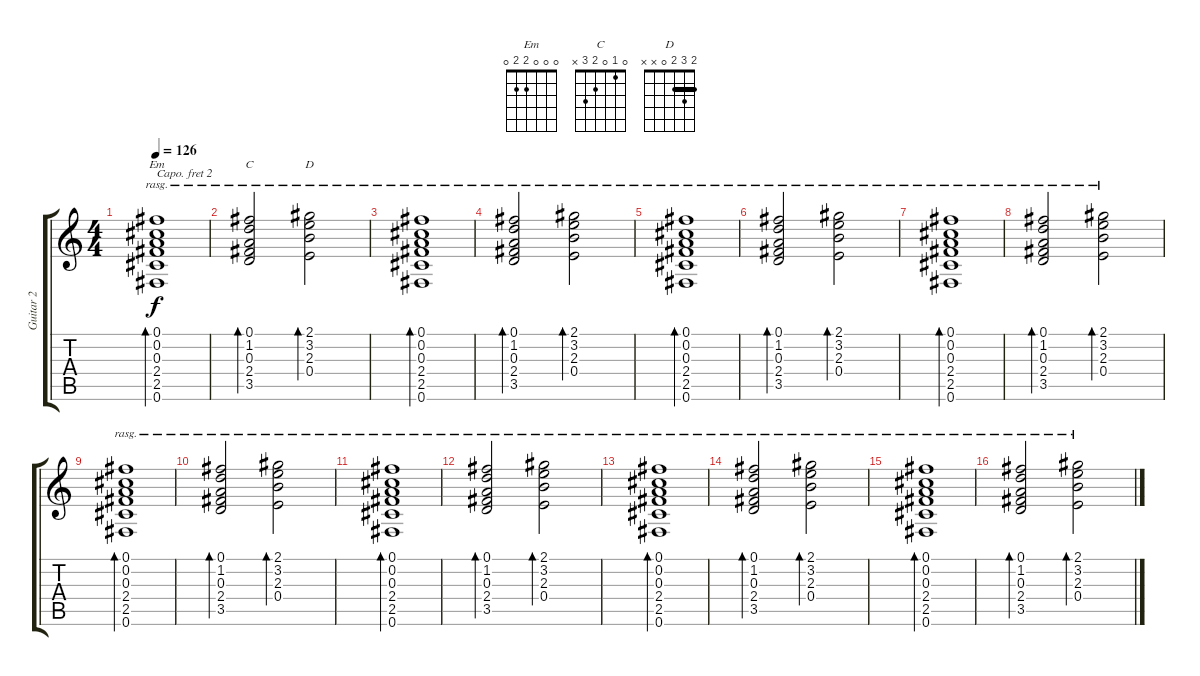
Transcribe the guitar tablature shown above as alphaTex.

\track ("Guitar 2" "Guitar 2") {instrument acousticguitarsteel}
\staff {score tabs}
\capo 2
\tuning (E4 B3 G3 D3 A2 E2) {hide}
\chord ("Em" 0 0 0 2 2 0)
\chord ("C" 0 1 0 2 3 x)
\chord ("D" 2 3 2 0 x x) {barre 2}
\ts (4 4)
\tempo 126
\clef g2
\ks c
(0.1 0.2 0.3 2.4 2.5 0.6).1{bd 120 ch "Em" rasg ii dy f} |
(0.1 1.2 0.3 2.4 3.5).2{bd 120 ch "C" rasg ii} (2.1 3.2 2.3 0.4).2{bd 120 ch "D" rasg ii} |
(0.1 0.2 0.3 2.4 2.5 0.6).1{bd 120 rasg ii} |
(0.1 1.2 0.3 2.4 3.5).2{bd 120 rasg ii} (2.1 3.2 2.3 0.4).2{bd 120 rasg ii} |
(0.1 0.2 0.3 2.4 2.5 0.6).1{bd 120 rasg ii} |
(0.1 1.2 0.3 2.4 3.5).2{bd 120 rasg ii} (2.1 3.2 2.3 0.4).2{bd 120 rasg ii} |
(0.1 0.2 0.3 2.4 2.5 0.6).1{bd 120 rasg ii} |
(0.1 1.2 0.3 2.4 3.5).2{bd 120 rasg ii} (2.1 3.2 2.3 0.4).2{bd 120 rasg ii} |
(0.1 0.2 0.3 2.4 2.5 0.6).1{bd 120 rasg ii} |
(0.1 1.2 0.3 2.4 3.5).2{bd 120 rasg ii} (2.1 3.2 2.3 0.4).2{bd 120 rasg ii} |
(0.1 0.2 0.3 2.4 2.5 0.6).1{bd 120 rasg ii} |
(0.1 1.2 0.3 2.4 3.5).2{bd 120 rasg ii} (2.1 3.2 2.3 0.4).2{bd 120 rasg ii} |
(0.1 0.2 0.3 2.4 2.5 0.6).1{bd 120 rasg ii} |
(0.1 1.2 0.3 2.4 3.5).2{bd 120 rasg ii} (2.1 3.2 2.3 0.4).2{bd 120 rasg ii} |
(0.1 0.2 0.3 2.4 2.5 0.6).1{bd 120 rasg ii} |
(0.1 1.2 0.3 2.4 3.5).2{bd 120 rasg ii} (2.1 3.2 2.3 0.4).2{bd 120 rasg ii}
